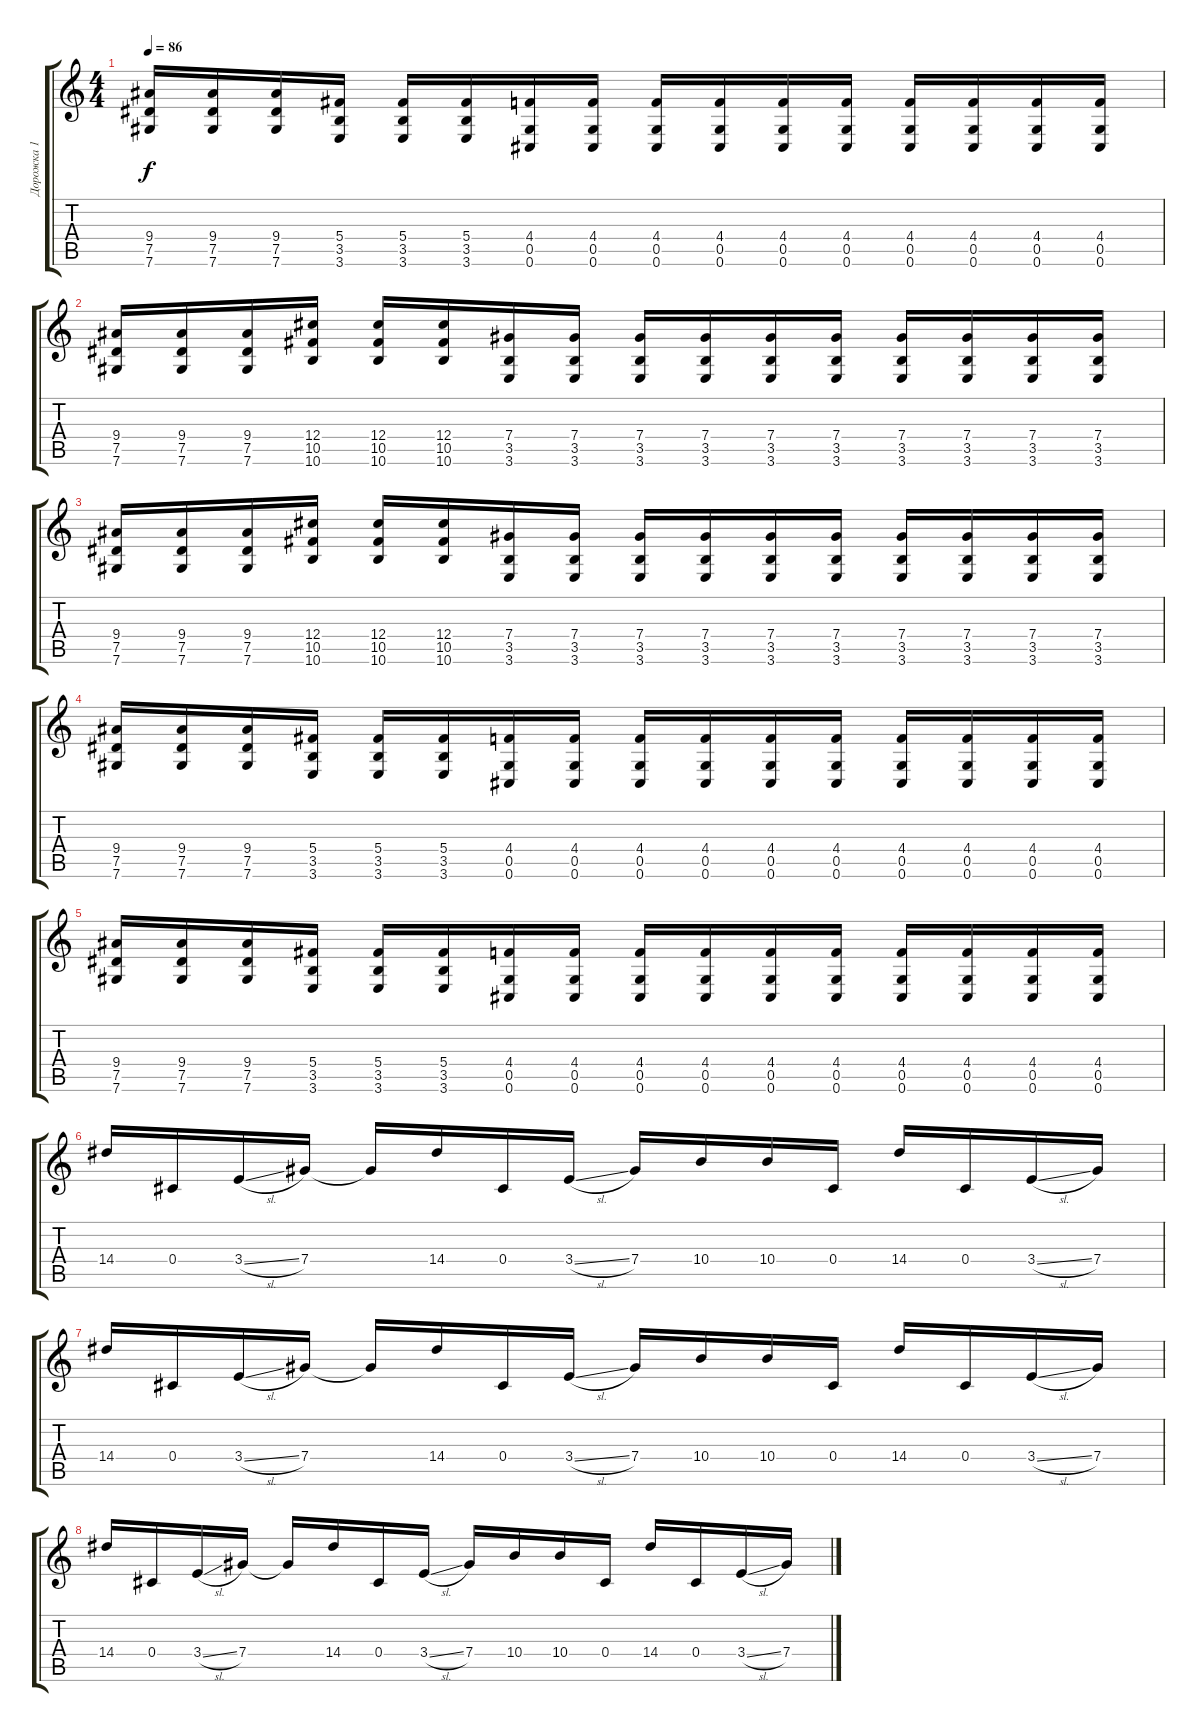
\track ("Дорожка 1" "Дорожка 1") {instrument distortionguitar}
\staff {score tabs}
\tuning (Eb4 Bb3 Gb3 Db3 Ab2 Db2) {hide}
\ts (4 4)
\tempo 86
\clef g2
\ks c
(9.4 7.5 7.6).16{dy f} (9.4 7.5 7.6).16 (9.4 7.5 7.6).16 (5.4 3.5 3.6).16 (5.4 3.5 3.6).16 (5.4 3.5 3.6).16 (4.4 0.5 0.6).16 (4.4 0.5 0.6).16 (4.4 0.5 0.6).16 (4.4 0.5 0.6).16 (4.4 0.5 0.6).16 (4.4 0.5 0.6).16 (4.4 0.5 0.6).16 (4.4 0.5 0.6).16 (4.4 0.5 0.6).16 (4.4 0.5 0.6).16 |
(9.4 7.5 7.6).16 (9.4 7.5 7.6).16 (9.4 7.5 7.6).16 (12.4 10.5 10.6).16 (12.4 10.5 10.6).16 (12.4 10.5 10.6).16 (7.4 3.5 3.6).16 (7.4 3.5 3.6).16 (7.4 3.5 3.6).16 (7.4 3.5 3.6).16 (7.4 3.5 3.6).16 (7.4 3.5 3.6).16 (7.4 3.5 3.6).16 (7.4 3.5 3.6).16 (7.4 3.5 3.6).16 (7.4 3.5 3.6).16 |
(9.4 7.5 7.6).16 (9.4 7.5 7.6).16 (9.4 7.5 7.6).16 (12.4 10.5 10.6).16 (12.4 10.5 10.6).16 (12.4 10.5 10.6).16 (7.4 3.5 3.6).16 (7.4 3.5 3.6).16 (7.4 3.5 3.6).16 (7.4 3.5 3.6).16 (7.4 3.5 3.6).16 (7.4 3.5 3.6).16 (7.4 3.5 3.6).16 (7.4 3.5 3.6).16 (7.4 3.5 3.6).16 (7.4 3.5 3.6).16 |
(9.4 7.5 7.6).16 (9.4 7.5 7.6).16 (9.4 7.5 7.6).16 (5.4 3.5 3.6).16 (5.4 3.5 3.6).16 (5.4 3.5 3.6).16 (4.4 0.5 0.6).16 (4.4 0.5 0.6).16 (4.4 0.5 0.6).16 (4.4 0.5 0.6).16 (4.4 0.5 0.6).16 (4.4 0.5 0.6).16 (4.4 0.5 0.6).16 (4.4 0.5 0.6).16 (4.4 0.5 0.6).16 (4.4 0.5 0.6).16 |
(9.4 7.5 7.6).16 (9.4 7.5 7.6).16 (9.4 7.5 7.6).16 (5.4 3.5 3.6).16 (5.4 3.5 3.6).16 (5.4 3.5 3.6).16 (4.4 0.5 0.6).16 (4.4 0.5 0.6).16 (4.4 0.5 0.6).16 (4.4 0.5 0.6).16 (4.4 0.5 0.6).16 (4.4 0.5 0.6).16 (4.4 0.5 0.6).16 (4.4 0.5 0.6).16 (4.4 0.5 0.6).16 (4.4 0.5 0.6).16 |
14.4.16 0.4.16 3.4{sl}.16 7.4.16 7.4{t}.16 14.4.16 0.4.16 3.4{sl}.16 7.4.16 10.4.16 10.4.16 0.4.16 14.4.16 0.4.16 3.4{sl}.16 7.4.16 |
14.4.16 0.4.16 3.4{sl}.16 7.4.16 7.4{t}.16 14.4.16 0.4.16 3.4{sl}.16 7.4.16 10.4.16 10.4.16 0.4.16 14.4.16 0.4.16 3.4{sl}.16 7.4.16 |
14.4.16 0.4.16 3.4{sl}.16 7.4.16 7.4{t}.16 14.4.16 0.4.16 3.4{sl}.16 7.4.16 10.4.16 10.4.16 0.4.16 14.4.16 0.4.16 3.4{sl}.16 7.4.16
